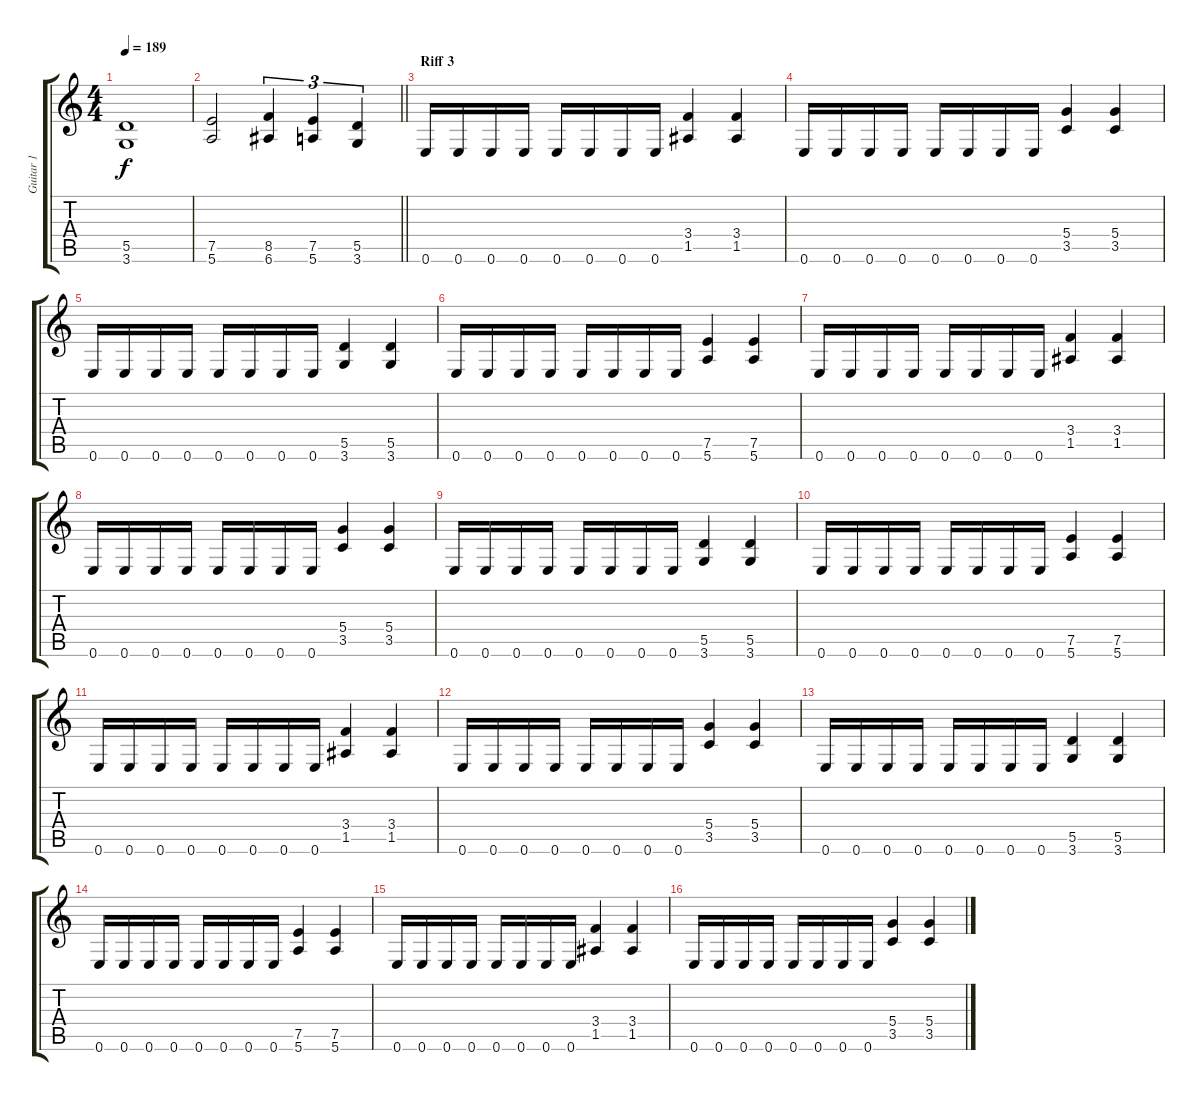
\track ("Guitar 1" "Guitar 1") {instrument distortionguitar}
\staff {score tabs}
\tuning (E4 B3 G3 D3 A2 E2) {hide}
\ts (4 4)
\tempo 189
\clef g2
\ks c
(5.5 3.6).1{dy f} |
\barLineRight lightlight
(7.5 5.6).2 (8.5 6.6).4{tu (3 2)} (7.5 5.6).4{tu (3 2)} (5.5 3.6).4{tu (3 2)} |
\section ("" "Riff 3")
0.6.16 0.6.16 0.6.16 0.6.16 0.6.16 0.6.16 0.6.16 0.6.16 (3.4 1.5).4 (3.4 1.5).4 |
0.6.16 0.6.16 0.6.16 0.6.16 0.6.16 0.6.16 0.6.16 0.6.16 (5.4 3.5).4 (5.4 3.5).4 |
0.6.16 0.6.16 0.6.16 0.6.16 0.6.16 0.6.16 0.6.16 0.6.16 (5.5 3.6).4 (5.5 3.6).4 |
0.6.16 0.6.16 0.6.16 0.6.16 0.6.16 0.6.16 0.6.16 0.6.16 (7.5 5.6).4 (7.5 5.6).4 |
0.6.16 0.6.16 0.6.16 0.6.16 0.6.16 0.6.16 0.6.16 0.6.16 (3.4 1.5).4 (3.4 1.5).4 |
0.6.16 0.6.16 0.6.16 0.6.16 0.6.16 0.6.16 0.6.16 0.6.16 (5.4 3.5).4 (5.4 3.5).4 |
0.6.16 0.6.16 0.6.16 0.6.16 0.6.16 0.6.16 0.6.16 0.6.16 (5.5 3.6).4 (5.5 3.6).4 |
0.6.16 0.6.16 0.6.16 0.6.16 0.6.16 0.6.16 0.6.16 0.6.16 (7.5 5.6).4 (7.5 5.6).4 |
0.6.16 0.6.16 0.6.16 0.6.16 0.6.16 0.6.16 0.6.16 0.6.16 (3.4 1.5).4 (3.4 1.5).4 |
0.6.16 0.6.16 0.6.16 0.6.16 0.6.16 0.6.16 0.6.16 0.6.16 (5.4 3.5).4 (5.4 3.5).4 |
0.6.16 0.6.16 0.6.16 0.6.16 0.6.16 0.6.16 0.6.16 0.6.16 (5.5 3.6).4 (5.5 3.6).4 |
0.6.16 0.6.16 0.6.16 0.6.16 0.6.16 0.6.16 0.6.16 0.6.16 (7.5 5.6).4 (7.5 5.6).4 |
0.6.16 0.6.16 0.6.16 0.6.16 0.6.16 0.6.16 0.6.16 0.6.16 (3.4 1.5).4 (3.4 1.5).4 |
0.6.16 0.6.16 0.6.16 0.6.16 0.6.16 0.6.16 0.6.16 0.6.16 (5.4 3.5).4 (5.4 3.5).4
